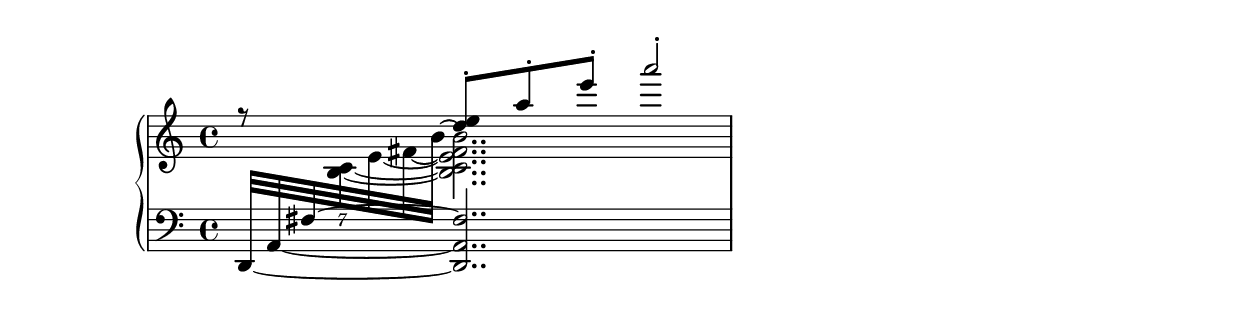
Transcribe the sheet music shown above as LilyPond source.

\version "2.17.20"
\language "english"

% from David Kastrup.  S

\layout {
  \context {
    \PianoStaff
    \consists #Span_stem_engraver
    tieWaitForNote = ##t
  }
  \context {
    \Staff
    \denies Voice
    \accepts TieVoice
    \defaultchild TieVoice
  }
  \context {
    \Voice
    \remove Tie_engraver
  }
  \context {
    \name "TieVoice"
    \type "Engraver_group"
    \consists Tie_engraver
    \accepts Voice
    \defaultchild Voice
  }
}

upper_notes = \relative d'' {
  <<
    { \voiceOne r8 <d e>8[-. a'-. e']-. a2-. }
    \new TieVoice = "piano_upper" { \voiceTwo s8 \crossStaff { <b,,, c e fs b>2.. } }
  >>
}

lower_notes = \relative d, {
  \clef bass
  \new TieVoice = "piano_lower" \new Voice {
  \tuplet 7/4 { \stemUp d32[ ~ a' ~ fs' ~ \change TieVoice = "piano_upper" \voiceTwo <b c> ~ e ~ fs ~ b] ~ }
      \change TieVoice = "piano_lower" \oneVoice <d,,, a' fs'>2.. }
}

\score {
  \new PianoStaff <<
    \new Staff \upper_notes
    \new Staff \lower_notes
  >>
}

%{ MORE INFO (see thread "crossStaff with tieWaitForNote" on -user:

Kieren wrote:
> David wrote:
>> It's sort of fishy
>
> What specifically is 'fishy' about it?

Well, it mixes a "TieVoice" into the hierarchy between Staff and Voice.
If you say something like
\new Staff << \new Voice ...
              \new Voice ...
           >>
then both Voices will end up in the same TieVoice by default.  So there
might be cases where you need an explicit \new TieVoice to get ties not
merged between voices.

>> but seemingly does the trick in this simple case.
>
> Definitely. I don't think any of the other cases in this score will be
> any different — if I run into any thing that your fishing doesn't fix,

I'm more worried about the things that the fishing fixes where you don't
want it...

Another approach (actually, pretty much the same but with a different
naming scheme) would be
%}


%{

\version "2.17"
\language "english"

\layout {
  \context {
    \PianoStaff
    \consists #Span_stem_engraver
    tieWaitForNote = ##t
  }
  \context {
    \Voice
    \name "SubVoice"
    \remove Tie_engraver
  }
  \context {
    \name "Voice"
    \type "Engraver_group"
    \consists Tie_engraver
    \accepts "SubVoice"
    \defaultchild "SubVoice"
  }
}

upper_notes = \relative d'' {
  <<
    { \voiceOne r8 <d e>8[-. a'-. e']-. a2-. }
    \new Voice = "piano_upper" { \voiceTwo s8 \crossStaff { <b,,, c e fs b>2.. } }
  >>
}

lower_notes = \relative d, {
  \clef bass
  \new Voice = "piano_lower" {
  \tuplet 7/4 { \stemUp d32[ ~ a' ~ fs' ~ \change Voice = "piano_upper" \voiceTwo <b c> ~ e ~ fs ~ b] ~ }
      \change Voice = "piano_lower" \oneVoice <d,,, a' fs'>2.. }
}

\score {
  \new PianoStaff <<
    \new Staff \upper_notes
    \new Staff \lower_notes
  >>
}
%}

%{
In spite of me saying "pretty much the same", it would appear that this
produces different output regarding the cross-staff angle, so one might
need to revise some more things.  Juggling around with Beam_engraver and
its ilk would suggest that LilyPond is not particularly well-prepared to
messing with the hierarchy too much: it would likely require some
experimentation to figure out just what group of engravers have to be
moved as one block.
%}
